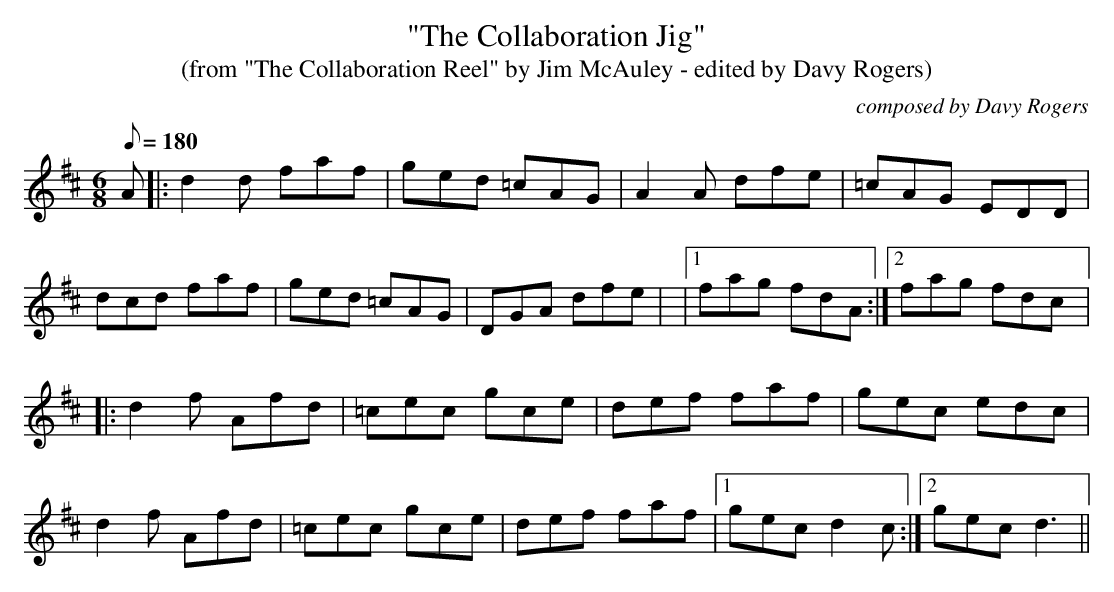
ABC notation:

X:1
T:"The Collaboration Jig"
T:(from "The Collaboration Reel" by Jim McAuley - edited by Davy Rogers)
C:composed by Davy Rogers
L:1/8
Q:180
M:6/8
K:D
A |: d2d faf | ged =cAG | A2A dfe | =cAG EDD |
dcd faf | ged =cAG | DGA dfe | |1 fag fdA :|2 fag fdc |:
d2f Afd | =cec gce | def faf | gec edc |
d2f Afd | =cec gce | def faf |1 gec d2c :|2 gec d3 ||
